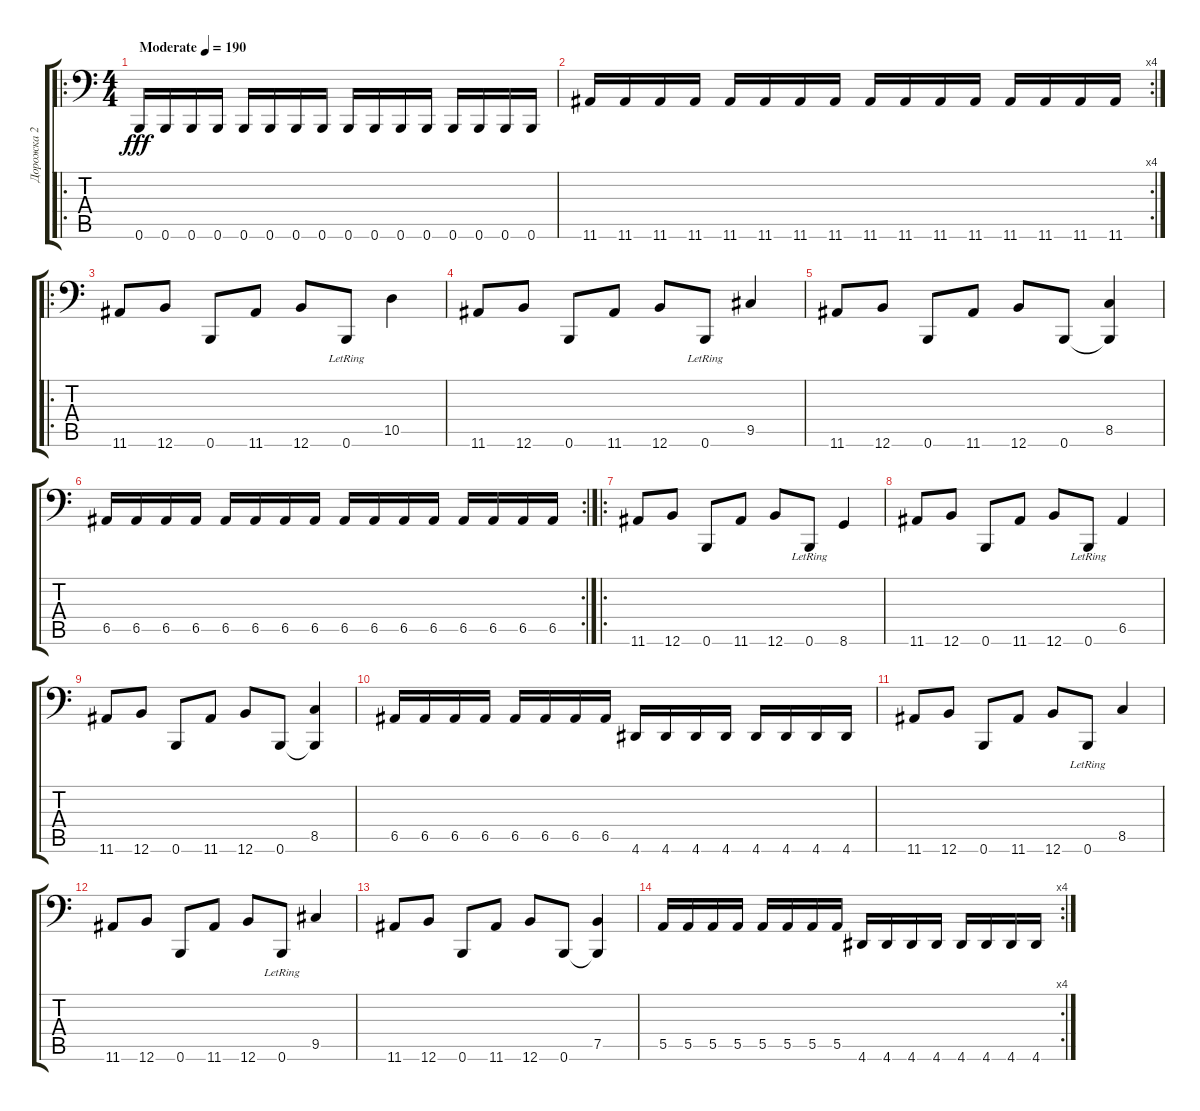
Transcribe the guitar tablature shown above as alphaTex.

\track ("Дорожка 2" "Дорожка 2") {instrument electricbasspick}
\staff {score tabs}
\tuning (B2 Gb2 D2 A1 E1 B0) {hide}
\ro
\ts (4 4)
\tempo (190 "Moderate")
\clef f4
\ks c
0.6.16{dy fff instrument electricbasspick} 0.6.16 0.6.16 0.6.16 0.6.16 0.6.16 0.6.16 0.6.16 0.6.16 0.6.16 0.6.16 0.6.16 0.6.16 0.6.16 0.6.16 0.6.16 |
\rc 4
11.6.16 11.6.16 11.6.16 11.6.16 11.6.16 11.6.16 11.6.16 11.6.16 11.6.16 11.6.16 11.6.16 11.6.16 11.6.16 11.6.16 11.6.16 11.6.16 |
\ro
11.6.8 12.6.8 0.6.8 11.6.8 12.6.8 0.6{lr}.8 10.5.4 |
11.6.8 12.6.8 0.6.8 11.6.8 12.6.8 0.6{lr}.8 9.5.4 |
11.6.8 12.6.8 0.6.8 11.6.8 12.6.8 0.6.8 (8.5 0.6{t}).4 |
\rc 2
6.5.16 6.5.16 6.5.16 6.5.16 6.5.16 6.5.16 6.5.16 6.5.16 6.5.16 6.5.16 6.5.16 6.5.16 6.5.16 6.5.16 6.5.16 6.5.16 |
\ro
11.6.8 12.6.8 0.6.8 11.6.8 12.6.8 0.6{lr}.8 8.6.4 |
11.6.8 12.6.8 0.6.8 11.6.8 12.6.8 0.6{lr}.8 6.5.4 |
11.6.8 12.6.8 0.6.8 11.6.8 12.6.8 0.6.8 (8.5 0.6{t}).4 |
6.5.16 6.5.16 6.5.16 6.5.16 6.5.16 6.5.16 6.5.16 6.5.16 4.6.16 4.6.16 4.6.16 4.6.16 4.6.16 4.6.16 4.6.16 4.6.16 |
11.6.8 12.6.8 0.6.8 11.6.8 12.6.8 0.6{lr}.8 8.5.4 |
11.6.8 12.6.8 0.6.8 11.6.8 12.6.8 0.6{lr}.8 9.5.4 |
11.6.8 12.6.8 0.6.8 11.6.8 12.6.8 0.6.8 (7.5 0.6{t}).4 |
\rc 4
5.5.16 5.5.16 5.5.16 5.5.16 5.5.16 5.5.16 5.5.16 5.5.16 4.6.16 4.6.16 4.6.16 4.6.16 4.6.16 4.6.16 4.6.16 4.6.16
